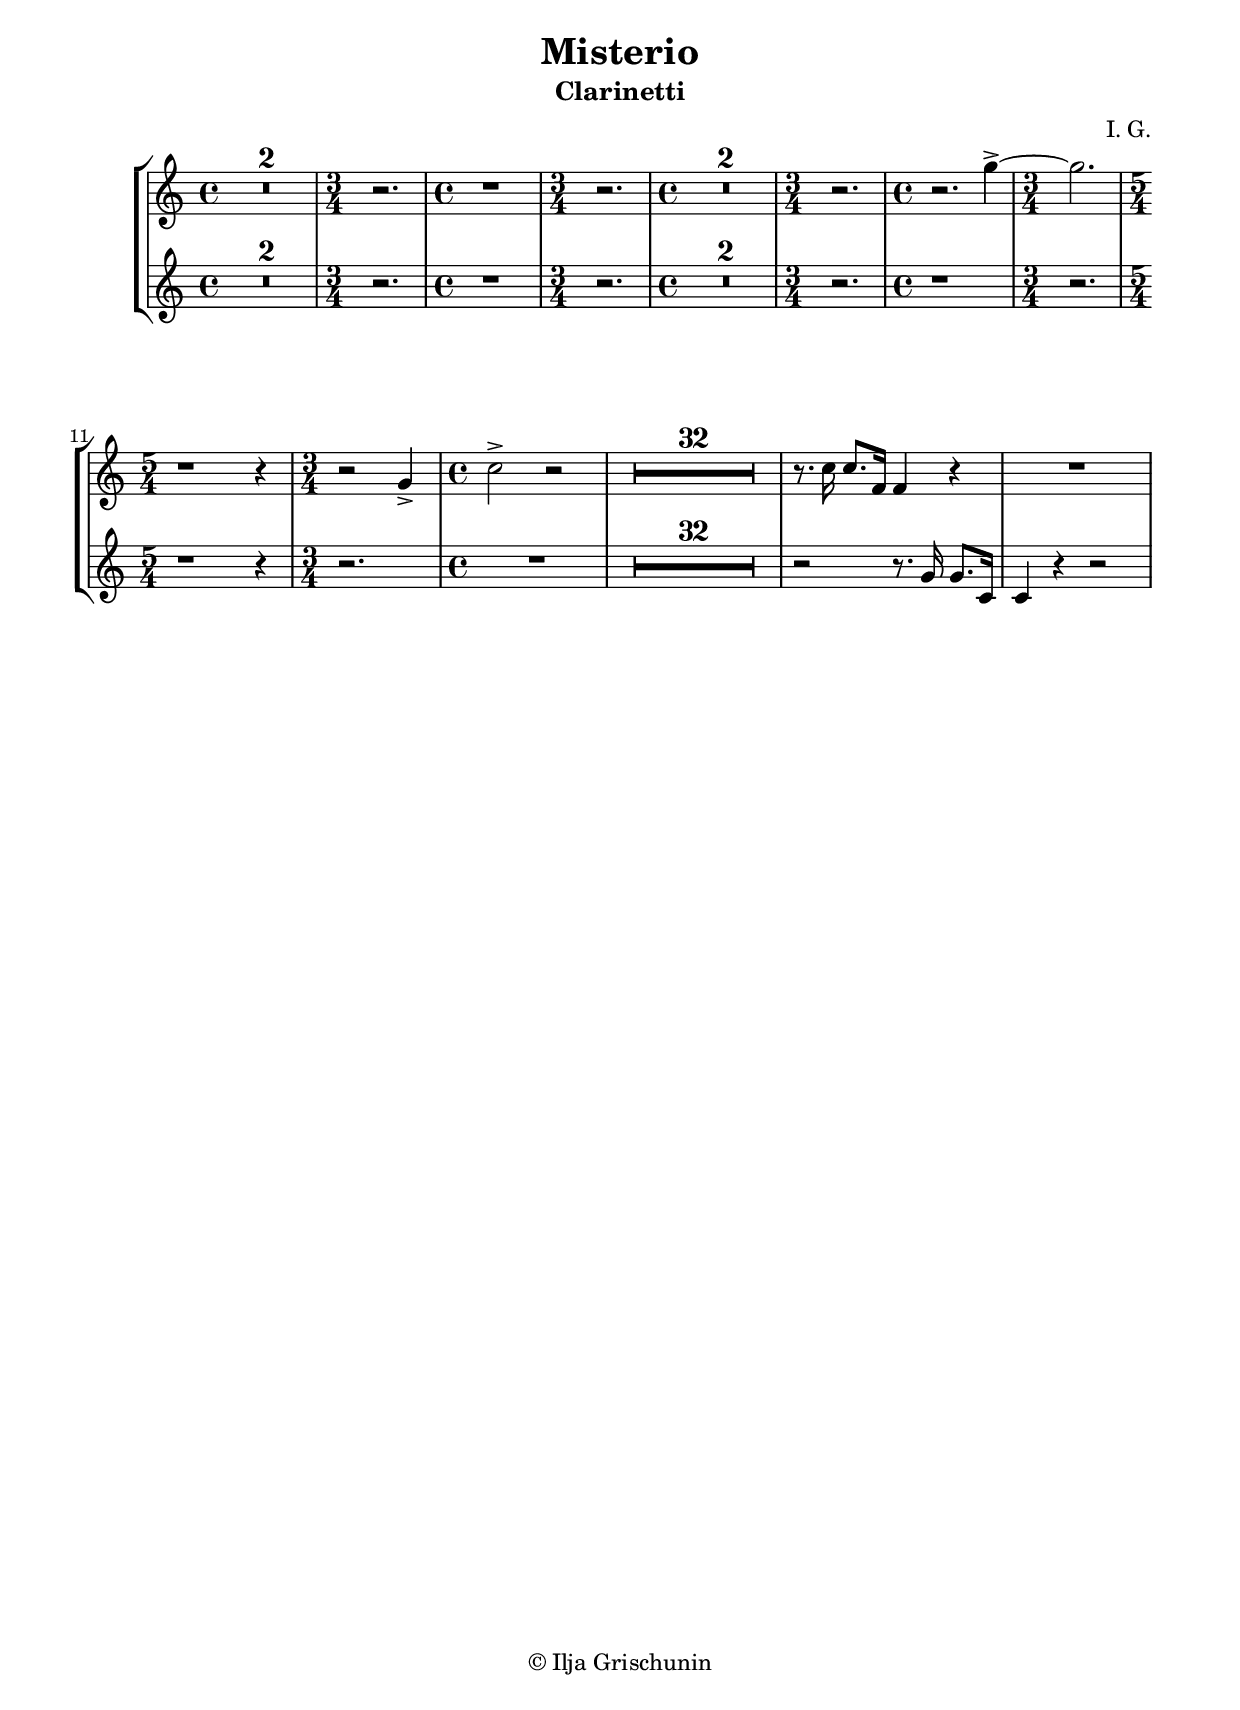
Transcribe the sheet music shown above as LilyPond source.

\version "2.19.15"
%\version "2.18.0"

\language "deutsch"

\header {
  title = "Misterio"
  subtitle = "Clarinetti"
  meter = ""
  composer = "I. G."
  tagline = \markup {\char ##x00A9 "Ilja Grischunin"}
}

\paper {
  #(set-paper-size "a4")
  top-system-spacing.basic-distance = #15
  top-markup-spacing.basic-distance = #5
  markup-system-spacing.basic-distance = #15
  system-system-spacing.basic-distance = #18
  last-bottom-spacing.basic-distance = #15
  left-margin = 15
  right-margin = 15
  %two-sided = ##t
  %inner-margin = 25
  %outer-margin = 15
}

\layout {
  indent = 10
  \context {
    \Score
    %\remove "Bar_number_engraver"
  }
}

\version "2.19.15"
%\version "2.18.0"

\language "deutsch"

%%%%%%%%%%%%%%%%%%%%%%%%%%%%%%%%%%%%%%%%%%%%%%%%
trumpetEinsMusic = \relative {
  \set Score.skipBars = ##t
  \time 4/4 R1*2
  \time 3/4 r2.
  \time 4/4 r1
  \time 3/4 r2.
  \time 4/4 R1*2
  \time 3/4 r2.
  \time 4/4 r2. f''4->~
  \time 3/4 f2.
  \time 5/4 r1 r4
  \time 3/4 r2 f,4->
  \time 4/4 b2-> r R1*32 r8. b16 b8. es,16 es4 r R1
}

%%%%%%%%%%%%%%%%%%%%%%%%%%%%%%%%%%%%%%%%%%%%%%%%
trumpetZweiMusic = \relative {
  \set Score.skipBars = ##t
  \time 4/4 R1*2
  \time 3/4 r2.
  \time 4/4 r1
  \time 3/4 r2.
  \time 4/4 R1*2
  \time 3/4 r2.
  \time 4/4 r1
  \time 3/4 r2.
  \time 5/4 r1 r4
  \time 3/4 r2.
  \time 4/4 R1*33 r2 r8. f'16 f8. b,16 b4 r r2
}


\score {
  \new StaffGroup
  <<
    \new Staff {
      \transpose b c'
      \trumpetEinsMusic
    }
    \new Staff {
      \transpose b c'
      \trumpetZweiMusic
    }
  >>
  %\midi {}
}